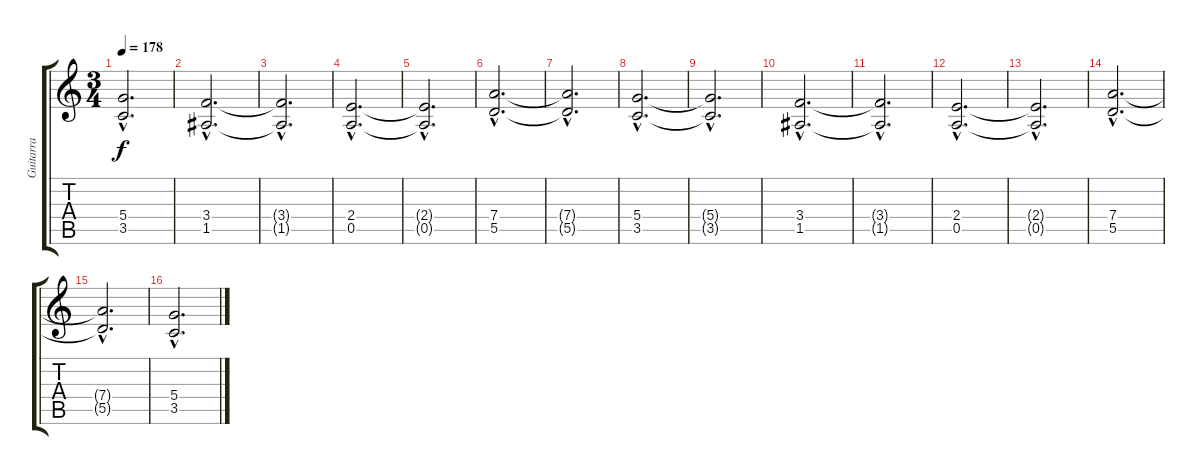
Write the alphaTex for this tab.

\track ("Guitarra" "Guitarra") {instrument distortionguitar}
\staff {score tabs}
\tuning (E4 B3 G3 D3 A2 E2) {hide}
\ts (3 4)
\tempo 178
\clef g2
\ks c
(5.4{hac t} 3.5{hac t}).2{d dy f} |
(3.4{hac} 1.5{hac}).2{d} |
(3.4{hac t} 1.5{hac t}).2{d} |
(2.4{hac} 0.5{hac}).2{d} |
(2.4{hac t} 0.5{hac t}).2{d} |
(7.4{hac} 5.5{hac}).2{d} |
(7.4{hac t} 5.5{hac t}).2{d} |
(5.4{hac} 3.5{hac}).2{d} |
(5.4{hac t} 3.5{hac t}).2{d} |
(3.4{hac} 1.5{hac}).2{d} |
(3.4{hac t} 1.5{hac t}).2{d} |
(2.4{hac} 0.5{hac}).2{d} |
(2.4{hac t} 0.5{hac t}).2{d} |
(7.4{hac} 5.5{hac}).2{d} |
(7.4{hac t} 5.5{hac t}).2{d} |
(5.4{hac} 3.5{hac}).2{d}
